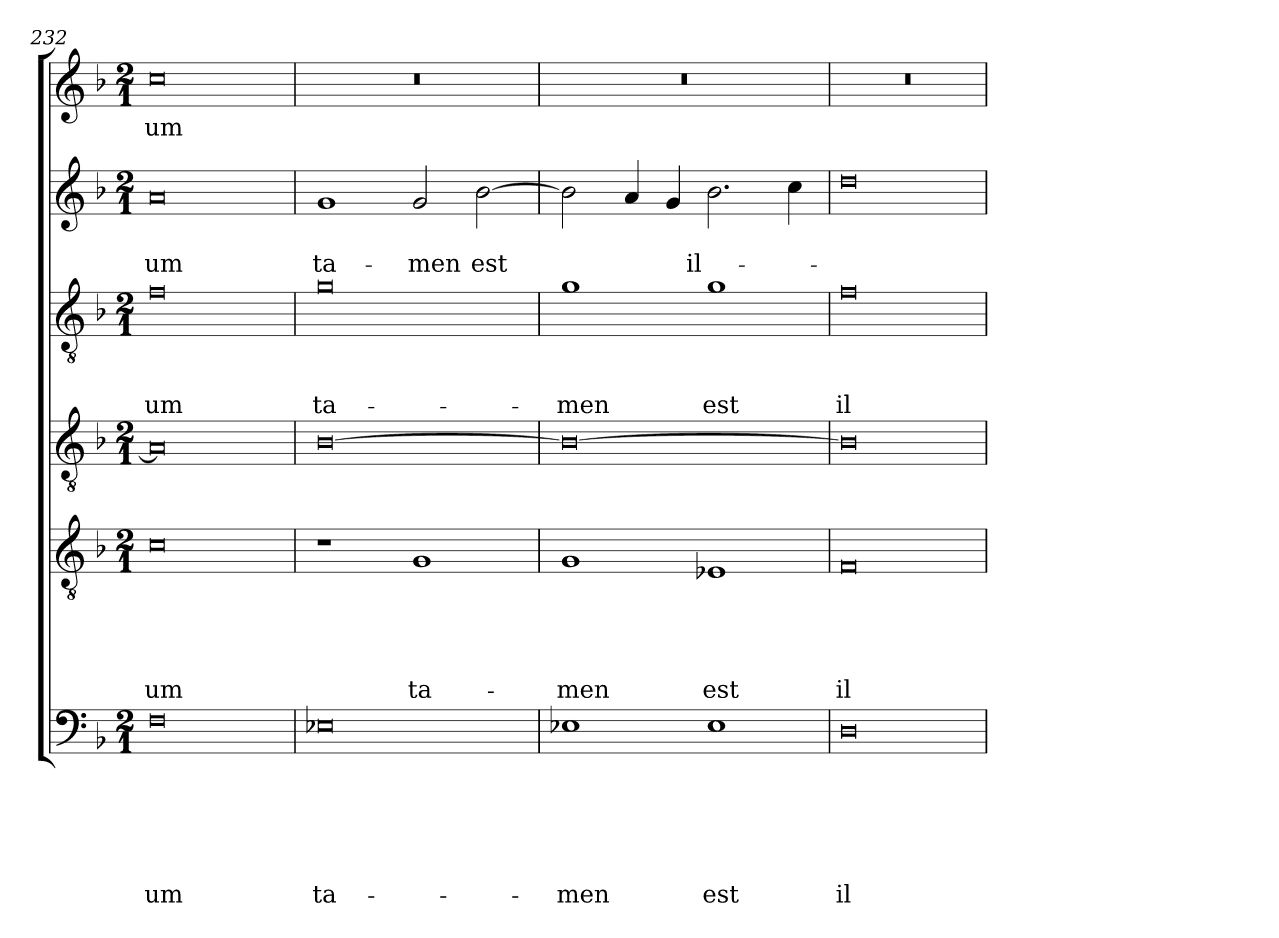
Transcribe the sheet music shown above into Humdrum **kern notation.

**kern	**text	**text	**text	**text	**text	**text	**kern	**text	**text	**text	**text	**text	**kern	**kern	**text	**text	**text	**kern	**text	**text	**kern	**text
*part6	*part6	*part6	*part6	*part6	*part6	*part6	*part5	*part5	*part5	*part5	*part5	*part5	*part4	*part3	*part3	*part3	*part3	*part2	*part2	*part2	*part1	*part1
*staff6	*staff6	*staff6	*staff6	*staff6	*staff6	*staff6	*staff5	*staff5	*staff5	*staff5	*staff5	*staff5	*staff4	*staff3	*staff3	*staff3	*staff3	*staff2	*staff2	*staff2	*staff1	*staff1
*clefF4	*	*	*	*	*	*	*clefGv2	*	*	*	*	*	*clefGv2	*clefGv2	*	*	*	*clefG2	*	*	*clefG2	*
*k[b-]	*	*	*	*	*	*	*k[b-]	*	*	*	*	*	*k[b-]	*k[b-]	*	*	*	*k[b-]	*	*	*k[b-]	*
*F:	*	*	*	*	*	*	*F:	*	*	*	*	*	*F:	*F:	*	*	*	*F:	*	*	*F:	*
*M2/1	*	*	*	*	*	*	*M2/1	*	*	*	*	*	*M2/1	*M2/1	*	*	*	*M2/1	*	*	*M2/1	*
=232	=232	=232	=232	=232	=232	=232	=232	=232	=232	=232	=232	=232	=232	=232	=232	=232	=232	=232	=232	=232	=232	=232
!	!	!	!	!	!	!LO:LY:b	!	!	!	!	!	!LO:LY:b	!	!	!	!	!LO:LY:b	!	!	!LO:LY:b	!	!LO:LY:b
0F	.	.	.	.	.	-um	0c	.	.	.	.	-um	0A]	0f	.	.	-um	0a	.	-um	0cc	-um
!!LO:LB:g=z
=233	=233	=233	=233	=233	=233	=233	=233	=233	=233	=233	=233	=233	=233	=233	=233	=233	=233	=233	=233	=233	=233	=233
!	!	!	!	!	!	!LO:LY:b	!	!	!	!	!	!	!	!	!	!	!LO:LY:b	!	!	!LO:LY:b	!	!
0E-X	.	.	.	.	.	ta-	1r	.	.	.	.	.	[0B-	0g	.	.	ta-	1g	.	ta-	0r	.
!	!	!	!	!	!	!	!	!	!	!	!	!LO:LY:b	!	!	!	!	!	!	!	!LO:LY:b	!	!
.	.	.	.	.	.	.	1G	.	.	.	.	ta-	.	.	.	.	.	2g/	.	-men	.	.
!	!	!	!	!	!	!	!	!	!	!	!	!	!	!	!	!	!	!	!	!LO:LY:b	!	!
.	.	.	.	.	.	.	.	.	.	.	.	.	.	.	.	.	.	[2b-\	.	est	.	.
=234	=234	=234	=234	=234	=234	=234	=234	=234	=234	=234	=234	=234	=234	=234	=234	=234	=234	=234	=234	=234	=234	=234
!	!	!	!	!	!	!LO:LY:b	!	!	!	!	!	!LO:LY:b	!	!	!	!	!LO:LY:b	!	!	!	!	!
1E-X	.	.	.	.	.	-men	1G	.	.	.	.	-men	0B-_	1g	.	.	-men	2b-\]	.	.	0r	.
.	.	.	.	.	.	.	.	.	.	.	.	.	.	.	.	.	.	4a/	.	.	.	.
.	.	.	.	.	.	.	.	.	.	.	.	.	.	.	.	.	.	4g/	.	.	.	.
!	!	!	!	!	!	!LO:LY:b	!	!	!	!	!	!LO:LY:b	!	!	!	!	!LO:LY:b	!	!	!LO:LY:b	!	!
1E-	.	.	.	.	.	est	1E-X	.	.	.	.	est	.	1g	.	.	est	2.b-\	.	il-	.	.
.	.	.	.	.	.	.	.	.	.	.	.	.	.	.	.	.	.	4cc\	.	.	.	.
=235	=235	=235	=235	=235	=235	=235	=235	=235	=235	=235	=235	=235	=235	=235	=235	=235	=235	=235	=235	=235	=235	=235
!	!	!	!	!	!	!LO:LY:b	!	!	!	!	!	!LO:LY:b	!	!	!	!	!LO:LY:b	!	!	!	!	!
0D	.	.	.	.	.	il-	0F	.	.	.	.	il-	0B-]	0f	.	.	il-	0dd	.	.	0r	.
=	=	=	=	=	=	=	=	=	=	=	=	=	=	=	=	=	=	=	=	=	=	=
*-	*-	*-	*-	*-	*-	*-	*-	*-	*-	*-	*-	*-	*-	*-	*-	*-	*-	*-	*-	*-	*-	*-
